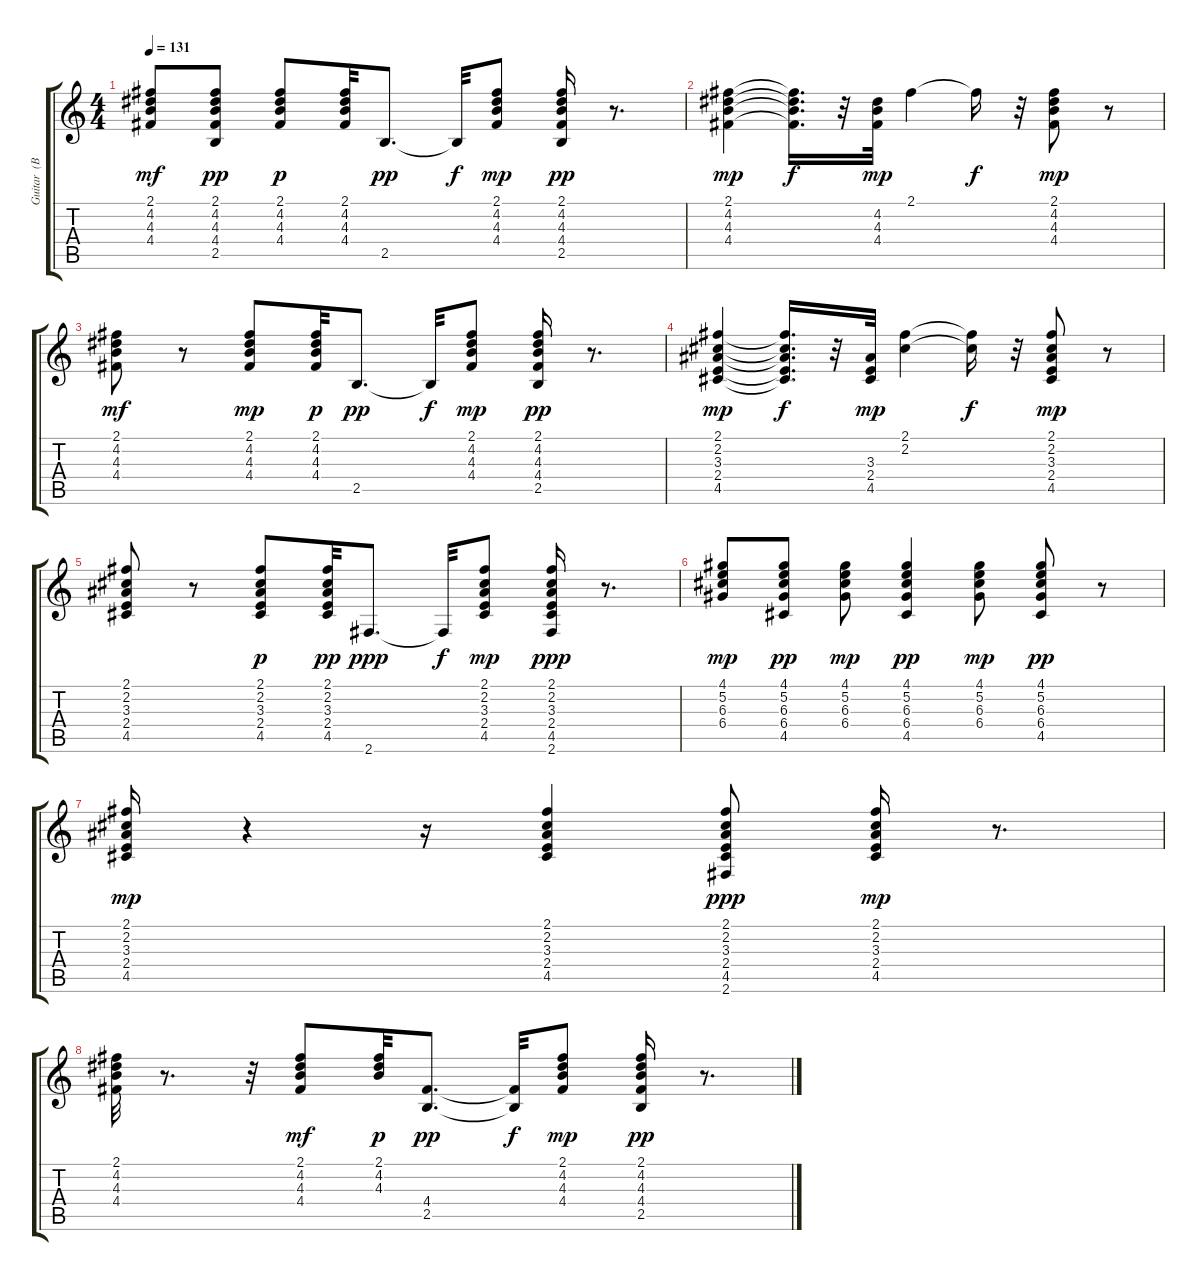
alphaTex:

\track ("Guitar  (BB)" "Guitar  (B") {mute instrument acousticguitarsteel}
\staff {score tabs}
\tuning (E4 B3 G3 D3 A2 E2) {hide}
\ts (4 4)
\tempo 131
\clef g2
\ks c
(2.1 4.2 4.3 4.4).8{dy mf} (2.1 4.2 4.3 4.4 2.5).8{dy pp} (2.1 4.2 4.3 4.4).8{dy p} (2.1 4.2 4.3 4.4).32 2.5.8{d dy pp} 2.5{t}.32{dy f} (2.1 4.2 4.3 4.4).8{dy mp} (2.1 4.2 4.3 4.4 2.5).16{dy pp} r.8{d} |
(2.1 4.2 4.3 4.4).4{dy mp} (2.1{t} 4.2{t} 4.3{t} 4.4{t}).16{d dy f} r.32 (4.2 4.3 4.4).32{dy mp} 2.1.4 2.1{t}.16{dy f} r.32 (2.1 4.2 4.3 4.4).8{dy mp} r.8 |
(2.1 4.2 4.3 4.4).8{dy mf} r.8 (2.1 4.2 4.3 4.4).8{dy mp} (2.1 4.2 4.3 4.4).32{dy p} 2.5.8{d dy pp} 2.5{t}.32{dy f} (2.1 4.2 4.3 4.4).8{dy mp} (2.1 4.2 4.3 4.4 2.5).16{dy pp} r.8{d} |
(2.1 2.2 3.3 2.4 4.5).4{dy mp} (2.1{t} 2.2{t} 3.3{t} 2.4{t} 4.5{t}).16{d dy f} r.32 (3.3 2.4 4.5).32{dy mp} (2.1 2.2).4 (2.1{t} 2.2{t}).16{dy f} r.32 (2.1 2.2 3.3 2.4 4.5).8{dy mp} r.8 |
(2.1 2.2 3.3 2.4 4.5).8 r.8 (2.1 2.2 3.3 2.4 4.5).8{dy p} (2.1 2.2 3.3 2.4 4.5).32{dy pp} 2.6.8{d dy ppp} 2.6{t}.32{dy f} (2.1 2.2 3.3 2.4 4.5).8{dy mp} (2.1 2.2 3.3 2.4 4.5 2.6).16{dy ppp} r.8{d} |
(4.1 5.2 6.3 6.4).8{dy mp} (4.1 5.2 6.3 6.4 4.5).8{dy pp} (4.1 5.2 6.3 6.4).8{dy mp} (4.1 5.2 6.3 6.4 4.5).4{dy pp} (4.1 5.2 6.3 6.4).8{dy mp} (4.1 5.2 6.3 6.4 4.5).8{dy pp} r.8 |
(2.1 2.2 3.3 2.4 4.5).16{dy mp} r.4 r.16 (2.1 2.2 3.3 2.4 4.5).4 (2.1 2.2 3.3 2.4 4.5 2.6).8{dy ppp} (2.1 2.2 3.3 2.4 4.5).16{dy mp} r.8{d} |
(2.1 4.2 4.3 4.4).32 r.8{d} r.32 (2.1 4.2 4.3 4.4).8{dy mf} (2.1 4.2 4.3).32{dy p} (4.4 2.5).8{d dy pp} (4.4{t} 2.5{t}).32{dy f} (2.1 4.2 4.3 4.4).8{dy mp} (2.1 4.2 4.3 4.4 2.5).16{dy pp} r.8{d}
